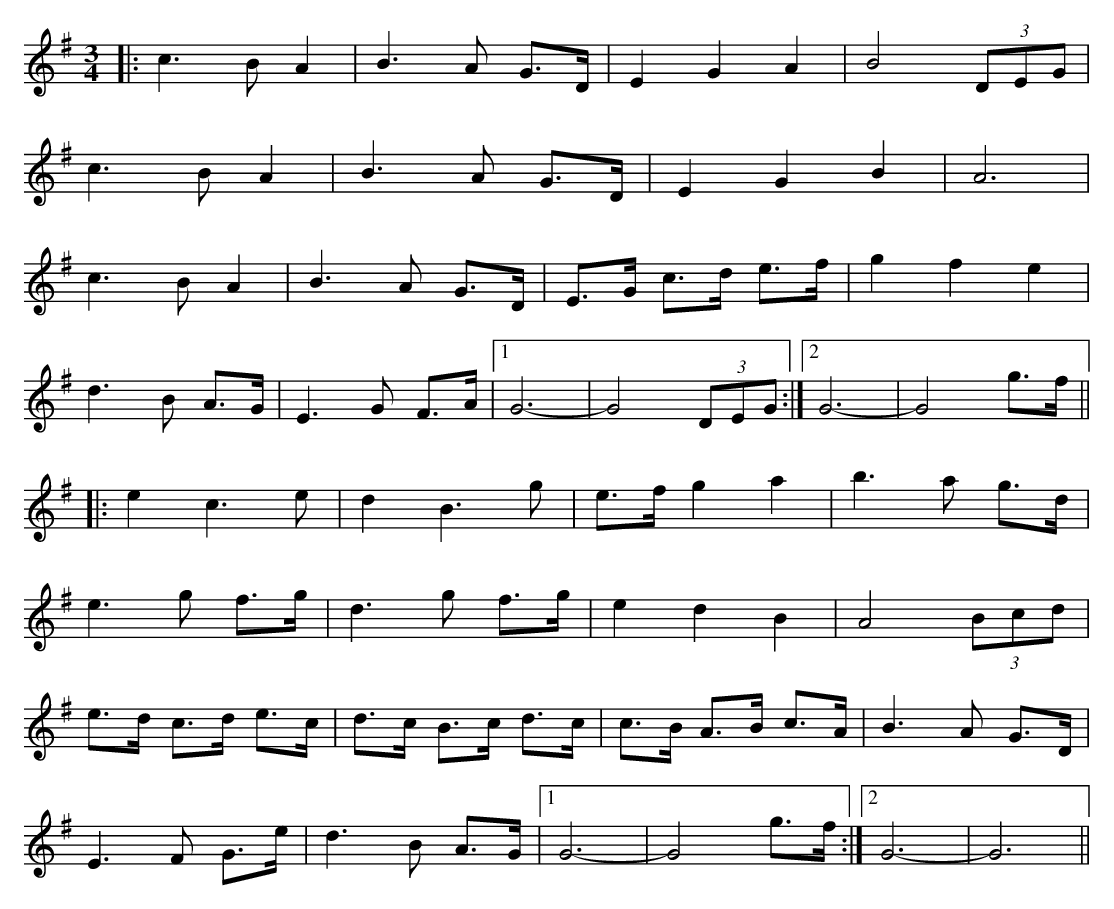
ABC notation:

X:1
M:3/4
K:G
|:c3 B A2|B3 A G>D|E2 G2 A2|B4 (3DEG|
c3 B A2|B3 A G>D|E2 G2 B2|A6|
c3 B A2|B3 A G>D|E>G c>d e>f|g2 f2 e2|
d3 B A>G|E3 G F>A|1 G6-|G4 (3DEG:|2 G6-|G4 g>f||
|:e2 c3 e|d2 B3 g|e>f g2 a2|b3 a g>d|
e3 g f>g|d3 g f>g|e2 d2 B2|A4 (3Bcd|
e>d c>d e>c|d>c B>c d>c|c>B A>B c>A|B3 A G>D|
E3 F G>e|d3 B A>G|1 G6-|G4 g>f:|2 G6-|G6||
